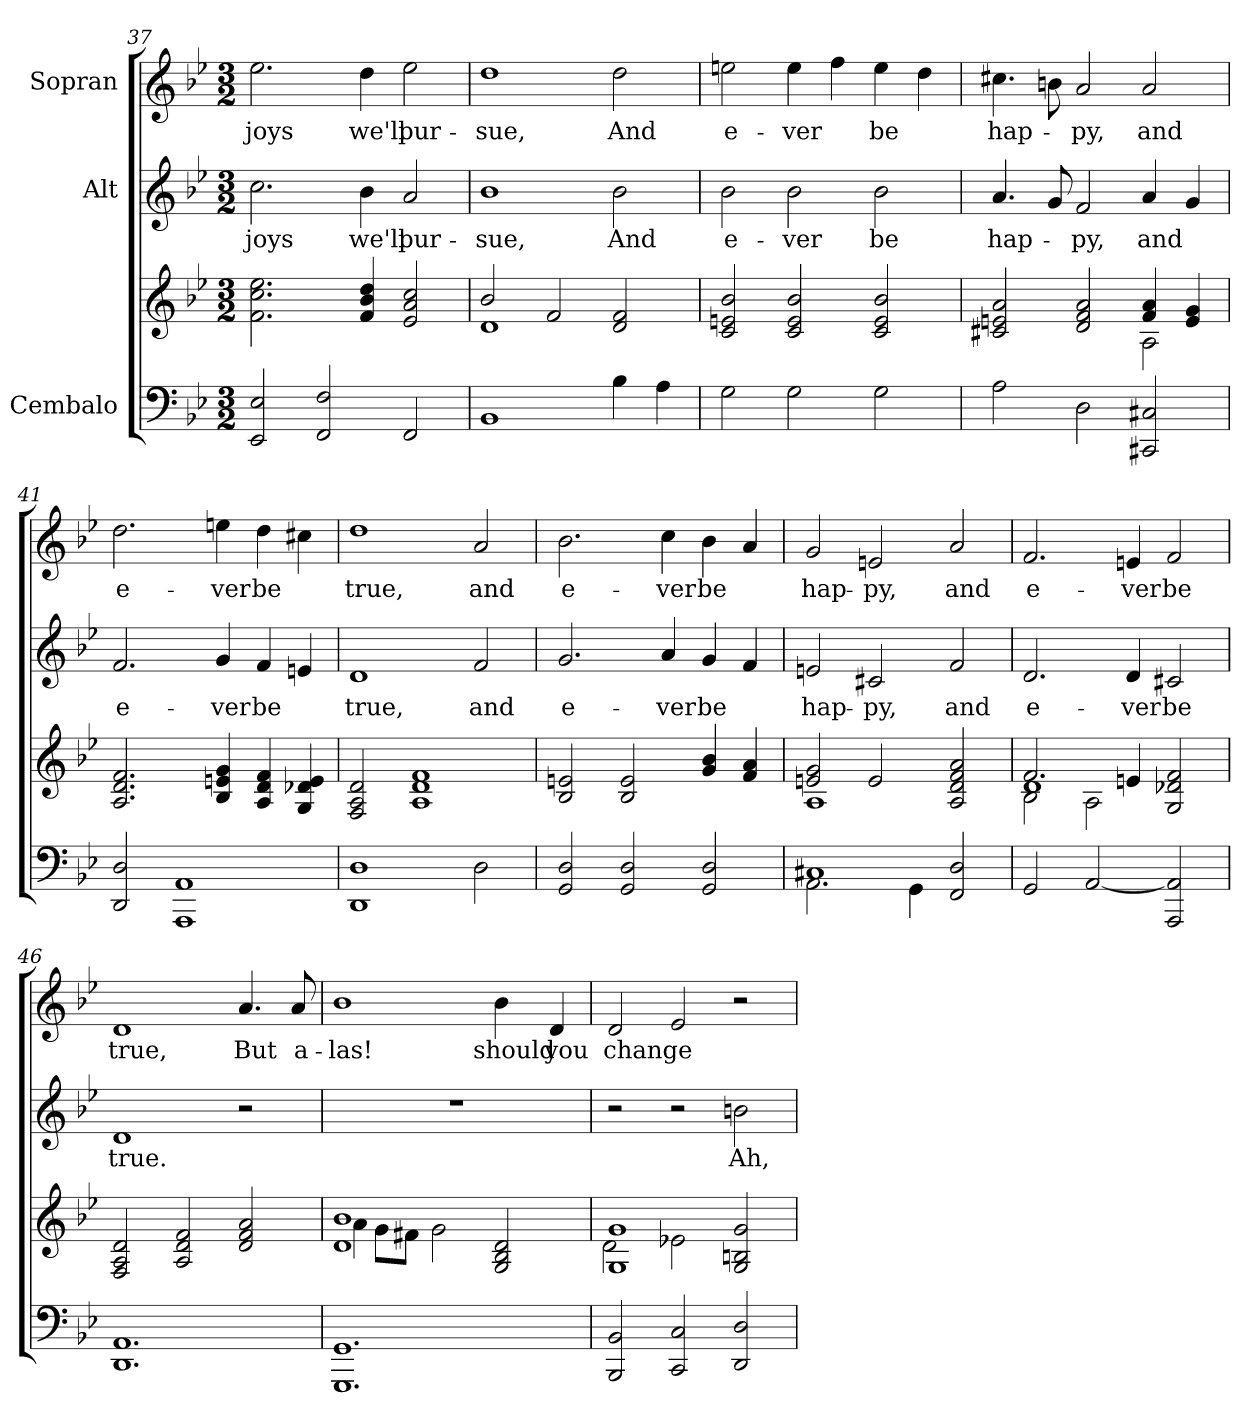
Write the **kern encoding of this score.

**kern	**kern	**kern	**text	**kern	**text
*part3	*part3	*part2	*part2	*part1	*part1
*staff4	*staff3	*staff2	*staff2	*staff1	*staff1
*I"Cembalo	*	*I"Alt	*	*I"Sopran	*
*clefF4	*clefG2	*clefG2	*	*clefG2	*
*k[b-e-]	*k[b-e-]	*k[b-e-]	*	*k[b-e-]	*
*M3/2	*M3/2	*M3/2	*	*M3/2	*
=37	=37	=37	=37	=37	=37
!	!	!	!LO:LY:b	!	!LO:LY:b
2EE-/ 2E-/	2.f\ 2.cc\ 2.ee-\	2.cc\	joys	2.ee-\	joys
2FF/ 2F/	.	.	.	.	.
!	!	!	!LO:LY:b	!	!LO:LY:b
.	4f/ 4b-/ 4dd/	4b-\	we'll	4dd\	we'll
!	!	!	!LO:LY:b	!	!LO:LY:b
2FF/	2e-/ 2a/ 2cc/	2a/	pur-	2ee-\	pur-
=38	=38	=38	=38	=38	=38
*	*^	*	*	*	*
!	!	!	!	!LO:LY:b	!	!LO:LY:b
1BB-	2b-/	1d	1b-	-sue,	1dd	-sue,
.	2f/	.	.	.	.	.
!	!	!	!	!LO:LY:b	!	!LO:LY:b
4B-\	2d/ 2f/	2ryy	2b-\	And	2dd\	And
4A\	.	.	.	.	.	.
*	*v	*v	*	*	*	*
=39	=39	=39	=39	=39	=39
!	!	!	!LO:LY:b	!	!LO:LY:b
2G\	2c/ 2en/ 2b-/	2b-\	e-	2een\	e-
!	!	!	!LO:LY:b	!	!LO:LY:b
2G\	2c/ 2e/ 2b-/	2b-\	-ver	4ee\	-ver
.	.	.	.	4ff\	.
!	!	!	!LO:LY:b	!	!LO:LY:b
2G\	2c/ 2e/ 2b-/	2b-\	be	4ee\	be
.	.	.	.	4dd\	.
=40	=40	=40	=40	=40	=40
*	*^	*	*	*	*
!	!	!	!	!LO:LY:b	!	!LO:LY:b
2A\	2c#X/ 2en/ 2a/	1ryy	4.a/	hap-	4.cc#X\	hap-
.	.	.	8g/	.	8bn\	.
!	!	!	!	!LO:LY:b	!	!LO:LY:b
2D\	2d/ 2f/ 2a/	.	2f/	-py,	2a/	-py,
!	!	!	!	!LO:LY:b	!	!LO:LY:b
2CC#X/ 2C#X/	4f/ 4a/	2A\	4a/	and	2a/	and
.	4e/ 4g/	.	4g/	.	.	.
*	*v	*v	*	*	*	*
!!LO:PB:g=z
=41	=41	=41	=41	=41	=41
!	!	!	!LO:LY:b	!	!LO:LY:b
2DD/ 2D/	2.A/ 2.d/ 2.f/	2.f/	e-	2.dd\	e-
1AAA 1AA	.	.	.	.	.
!	!	!	!LO:LY:b	!	!LO:LY:b
.	4B-/ 4en/ 4g/	4g/	-ver	4een\	-ver
!	!	!	!LO:LY:b	!	!LO:LY:b
.	4A/ 4d/ 4f/	4f/	be	4dd\	be
.	4G/ 4d-X/ 4e/	4en/	.	4cc#X\	.
=42	=42	=42	=42	=42	=42
!	!	!	!LO:LY:b	!	!LO:LY:b
1DD 1D	2F/ 2A/ 2d/	1d	true,	1dd	true,
.	1A 1d 1f	.	.	.	.
!	!	!	!LO:LY:b	!	!LO:LY:b
2D\	.	2f/	and	2a/	and
=43	=43	=43	=43	=43	=43
!	!	!	!LO:LY:b	!	!LO:LY:b
2GG/ 2D/	2B-/ 2en/	2.g/	e-	2.b-\	e-
2GG/ 2D/	2B-/ 2e/	.	.	.	.
!	!	!	!LO:LY:b	!	!LO:LY:b
.	.	4a/	-ver	4cc\	-ver
!	!	!	!LO:LY:b	!	!LO:LY:b
2GG/ 2D/	4g/ 4b-/	4g/	be	4b-\	be
.	4f/ 4a/	4f/	.	4a/	.
=44	=44	=44	=44	=44	=44
*^	*^	*	*	*	*
!	!	!	!	!	!LO:LY:b	!	!LO:LY:b
1C#X	2.AA\	2en/ 2g/	1A	2en/	hap-	2g/	hap-
!	!	!	!	!	!LO:LY:b	!	!LO:LY:b
.	.	2e/	.	2c#X/	-py,	2en/	-py,
.	4GG\	.	.	.	.	.	.
!	!	!	!	!	!LO:LY:b	!	!LO:LY:b
2FF/ 2D/	2ryy	2A/ 2d/ 2f/ 2a/	2ryy	2f/	and	2a/	and
=45	=45	=45	=45	=45	=45	=45	=45
*	*	*	*^	*	*	*	*
!	!	!	!	!	!	!LO:LY:b	!	!LO:LY:b
*v	*v	*	*	*	*	*	*	*
2GG/	2.f/	1d	2B-\	2.d/	e-	2.f/	e-
[2AA/	.	.	2A\	.	.	.	.
!	!	!	!	!	!LO:LY:b	!	!LO:LY:b
.	4en/	.	.	4d/	-ver	4en/	-ver
!	!	!	!	!	!LO:LY:b	!	!LO:LY:b
2AAA/ 2AA/]	2G/ 2d-X/ 2f/	2ryy	2ryy	2c#X/	be	2f/	be
=46	=46	=46	=46	=46	=46	=46	=46
!	!	!	!	!	!LO:LY:b	!	!LO:LY:b
*	*v	*v	*v	*	*	*	*
1.DD 1.AA	2F/ 2A/ 2d/	1d	true.	1d	true,
.	2A/ 2d/ 2f/	.	.	.	.
!	!	!	!	!	!LO:LY:b
.	2d/ 2f/ 2a/	2r	.	4.a/	But
!	!	!	!	!	!LO:LY:b
.	.	.	.	8a/	a-
!!LO:LB:g=z
=47	=47	=47	=47	=47	=47
*	*^	*	*	*	*
!	!	!	!	!	!	!LO:LY:b
1.GGG 1.GG	1d 1b-	4a\	1.r	.	1b-	-las!
.	.	8g\L	.	.	.	.
.	.	8f#X\J	.	.	.	.
.	.	2g\	.	.	.	.
!	!	!	!	!	!	!LO:LY:b
.	2G/ 2B-/ 2d/	2ryy	.	.	4b-\	should
!	!	!	!	!	!	!LO:LY:b
.	.	.	.	.	4d/	you
=48	=48	=48	=48	=48	=48	=48
!	!	!	!	!	!	!LO:LY:b
2BBB-/ 2BB-/	1G 1g	2d\	2r	.	2d/	change
2CC/ 2C/	.	2e-X\	2r	.	2e-/	.
!	!	!	!	!LO:LY:b	!	!
2DD/ 2D/	2G/ 2Bn/ 2g/	2ryy	2bn\	Ah,	2r	.
*	*v	*v	*	*	*	*
=	=	=	=	=	=
*-	*-	*-	*-	*-	*-
